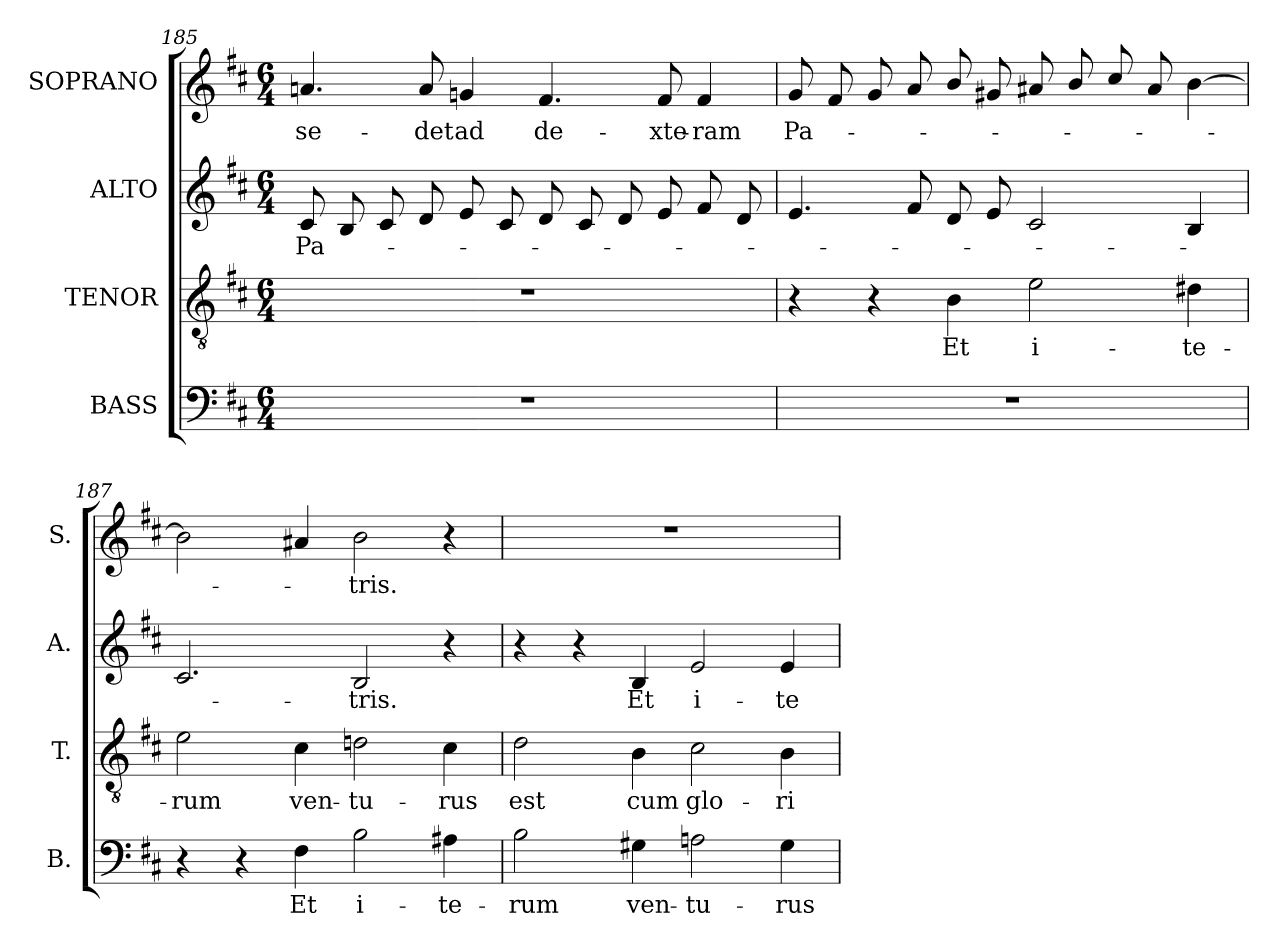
**kern	**text	**kern	**text	**kern	**text	**kern	**text
*part4	*part4	*part3	*part3	*part2	*part2	*part1	*part1
*staff4	*staff4	*staff3	*staff3	*staff2	*staff2	*staff1	*staff1
*I"BASS	*	*I"TENOR	*	*I"ALTO	*	*I"SOPRANO	*
*I'B.	*	*I'T.	*	*I'A.	*	*I'S.	*
*clefF4	*	*clefGv2	*	*clefG2	*	*clefG2	*
*	*	*ITrd7c12	*	*	*	*	*
*k[f#c#]	*	*k[f#c#]	*	*k[f#c#]	*	*k[f#c#]	*
*D:	*	*D:	*	*D:	*	*D:	*
*M6/4	*	*M6/4	*	*M6/4	*	*M6/4	*
=185	=185	=185	=185	=185	=185	=185	=185
!LO:N:vis=1	!	!LO:N:vis=1	!	!	!	!	!
!	!	!	!	!	!LO:LY:b:color=#000000	!	!
!	!	!	!	!	!	!	!LO:LY:b:color=#000000
1.r	.	1.r	.	8c#i/	Pa-	4.ani/	se-
.	.	.	.	8Bi/	.	.	.
.	.	.	.	8c#i/	.	.	.
!	!	!	!	!	!	!	!LO:LY:b:color=#000000
.	.	.	.	8di/	.	8ai/	-det
!	!	!	!	!	!	!	!LO:LY:b:color=#000000
.	.	.	.	8ei/	.	4gni/	ad
.	.	.	.	8c#i/	.	.	.
!	!	!	!	!	!	!	!LO:LY:b:color=#000000
.	.	.	.	8di/	.	4.f#i/	de-
.	.	.	.	8c#i/	.	.	.
.	.	.	.	8di/	.	.	.
!	!	!	!	!	!	!	!LO:LY:b:color=#000000
.	.	.	.	8ei/	.	8f#i/	-xte-
!	!	!	!	!	!	!	!LO:LY:b:color=#000000
.	.	.	.	8f#i/	.	4f#i/	-ram
.	.	.	.	8di/	.	.	.
=186	=186	=186	=186	=186	=186	=186	=186
!LO:N:vis=1	!	!	!	!	!	!	!
!	!	!	!	!	!	!	!LO:LY:b:color=#000000
1.r	.	4r	.	4.ei/	.	8gi/	Pa-
.	.	.	.	.	.	8f#i/	.
.	.	4r	.	.	.	8gi/	.
.	.	.	.	8f#i/	.	8ai/	.
!	!	!	!LO:LY:b:color=#000000	!	!	!	!
.	.	4BBi\	Et	8di/	.	8bi/	.
.	.	.	.	8ei/	.	8g#Xi/	.
!	!	!	!LO:LY:b:color=#000000	!	!	!	!
.	.	2Ei\	i-	2c#i/	.	8a#Xi/	.
.	.	.	.	.	.	8bi/	.
.	.	.	.	.	.	8cc#i/	.
.	.	.	.	.	.	8a#i/	.
!	!	!	!LO:LY:b:color=#000000	!	!	!	!
.	.	4D#Xi\	-te-	4Bi/	.	[4bi\	.
!!LO:LB:g=z
=187	=187	=187	=187	=187	=187	=187	=187
!	!	!	!LO:LY:b:color=#000000	!	!	!	!
4r	.	2Ei\	-rum	2.c#i/	.	2bi\]	.
4r	.	.	.	.	.	.	.
!	!LO:LY:b:color=#000000	!	!	!	!	!	!
!	!	!	!LO:LY:b:color=#000000	!	!	!	!
4F#i\	Et	4C#i\	ven-	.	.	4a#Xi/	.
!	!LO:LY:b:color=#000000	!	!	!	!	!	!
!	!	!	!LO:LY:b:color=#000000	!	!	!	!
!	!	!	!	!	!LO:LY:b:color=#000000	!	!
!	!	!	!	!	!	!	!LO:LY:b:color=#000000
2Bi\	i-	2Dni\	-tu-	2Bi/	-tris.	2bi\	-tris.
!	!LO:LY:b:color=#000000	!	!	!	!	!	!
!	!	!	!LO:LY:b:color=#000000	!	!	!	!
4A#Xi\	-te-	4C#i\	-rus	4r	.	4r	.
=188	=188	=188	=188	=188	=188	=188	=188
!	!LO:LY:b:color=#000000	!	!	!	!	!	!
!	!	!	!LO:LY:b:color=#000000	!	!	!LO:N:vis=1	!
2Bi\	-rum	2Di\	est	4r	.	1.r	.
.	.	.	.	4r	.	.	.
!	!LO:LY:b:color=#000000	!	!	!	!	!	!
!	!	!	!LO:LY:b:color=#000000	!	!	!	!
!	!	!	!	!	!LO:LY:b:color=#000000	!	!
4G#Xi\	ven-	4BBi\	cum	4Bi/	Et	.	.
!	!LO:LY:b:color=#000000	!	!	!	!	!	!
!	!	!	!LO:LY:b:color=#000000	!	!	!	!
!	!	!	!	!	!LO:LY:b:color=#000000	!	!
2Ani\	-tu-	2C#i\	glo-	2ei/	i-	.	.
!	!LO:LY:b:color=#000000	!	!	!	!	!	!
!	!	!	!LO:LY:b:color=#000000	!	!	!	!
!	!	!	!	!	!LO:LY:b:color=#000000	!	!
4G#i\	-rus	4BBi\	-ri-	4ei/	-te-	.	.
=	=	=	=	=	=	=	=
*-	*-	*-	*-	*-	*-	*-	*-
